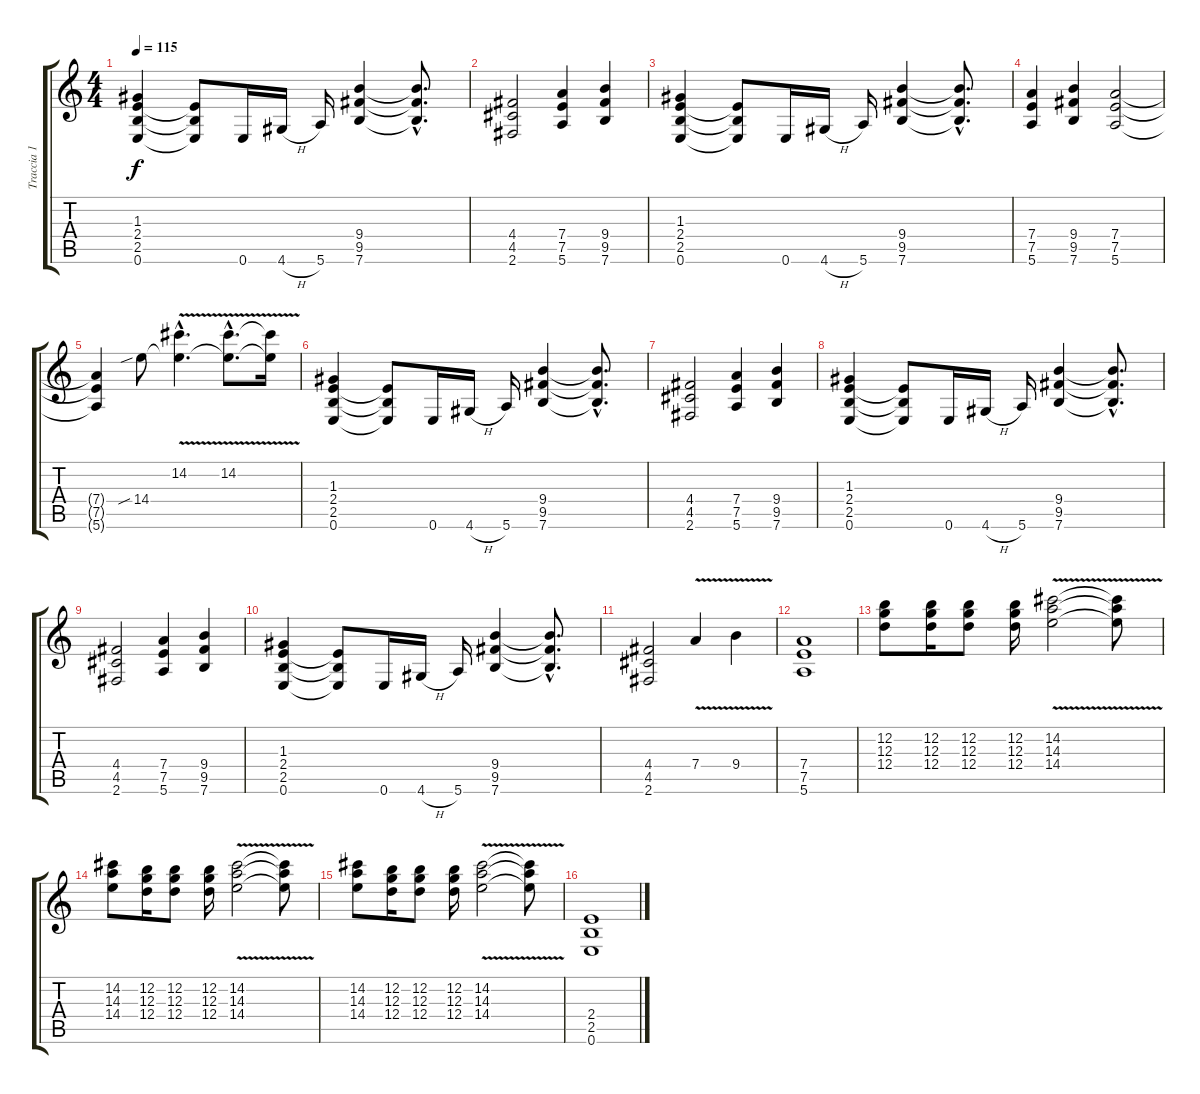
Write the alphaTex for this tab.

\track ("Traccia 1" "Traccia 1") {instrument distortionguitar}
\staff {score tabs}
\tuning (E4 B3 G3 D3 A2 E2) {hide}
\ts (4 4)
\tempo 115
\clef g2
\ks c
(1.3 2.4 2.5 0.6).4{dy f} (2.4{t} 2.5{t} 0.6{t}).8 0.6.16 4.6{h}.16 5.6.16 (9.4 9.5 7.6).4 (9.4{hac t} 9.5{hac t} 7.6{hac t}).8{d} |
(4.4 4.5 2.6).2 (7.4 7.5 5.6).4 (9.4 9.5 7.6).4 |
(1.3 2.4 2.5 0.6).4 (2.4{t} 2.5{t} 0.6{t}).8 0.6.16 4.6{h}.16 5.6.16 (9.4 9.5 7.6).4 (9.4{hac t} 9.5{hac t} 7.6{hac t}).8{d} |
(7.4 7.5 5.6).4 (9.4 9.5 7.6).4 (7.4 7.5 5.6).2 |
(7.4{t} 7.5{t} 5.6{t}).4 14.4{sib}.8 (14.2{v hac} 14.4{hac t}).4{d} (14.2{v hac} 14.4{hac t}).8{d} (14.2{t} 14.4{t}).16 |
(1.3 2.4 2.5 0.6).4 (2.4{t} 2.5{t} 0.6{t}).8 0.6.16 4.6{h}.16 5.6.16 (9.4 9.5 7.6).4 (9.4{hac t} 9.5{hac t} 7.6{hac t}).8{d} |
(4.4 4.5 2.6).2 (7.4 7.5 5.6).4 (9.4 9.5 7.6).4 |
(1.3 2.4 2.5 0.6).4 (2.4{t} 2.5{t} 0.6{t}).8 0.6.16 4.6{h}.16 5.6.16 (9.4 9.5 7.6).4 (9.4{hac t} 9.5{hac t} 7.6{hac t}).8{d} |
(4.4 4.5 2.6).2 (7.4 7.5 5.6).4 (9.4 9.5 7.6).4 |
(1.3 2.4 2.5 0.6).4 (2.4{t} 2.5{t} 0.6{t}).8 0.6.16 4.6{h}.16 5.6.16 (9.4 9.5 7.6).4 (9.4{hac t} 9.5{hac t} 7.6{hac t}).8{d} |
(4.4 4.5 2.6).2 7.4{v}.4 9.4{v}.4 |
(7.4 7.5 5.6).1 |
(12.2 12.3 12.4).8 (12.2 12.3 12.4).16 (12.2 12.3 12.4).8 (12.2 12.3 12.4).16 (14.2{v} 14.3{v} 14.4{v}).2 (14.2{t} 14.3{t} 14.4{t}).8 |
(14.2 14.3 14.4).8 (12.2 12.3 12.4).16 (12.2 12.3 12.4).8 (12.2 12.3 12.4).16 (14.2{v} 14.3{v} 14.4{v}).2 (14.2{t} 14.3{t} 14.4{t}).8 |
(14.2 14.3 14.4).8 (12.2 12.3 12.4).16 (12.2 12.3 12.4).8 (12.2 12.3 12.4).16 (14.2{v} 14.3{v} 14.4{v}).2 (14.2{t} 14.3{t} 14.4{t}).8 |
(2.4 2.5 0.6).1
